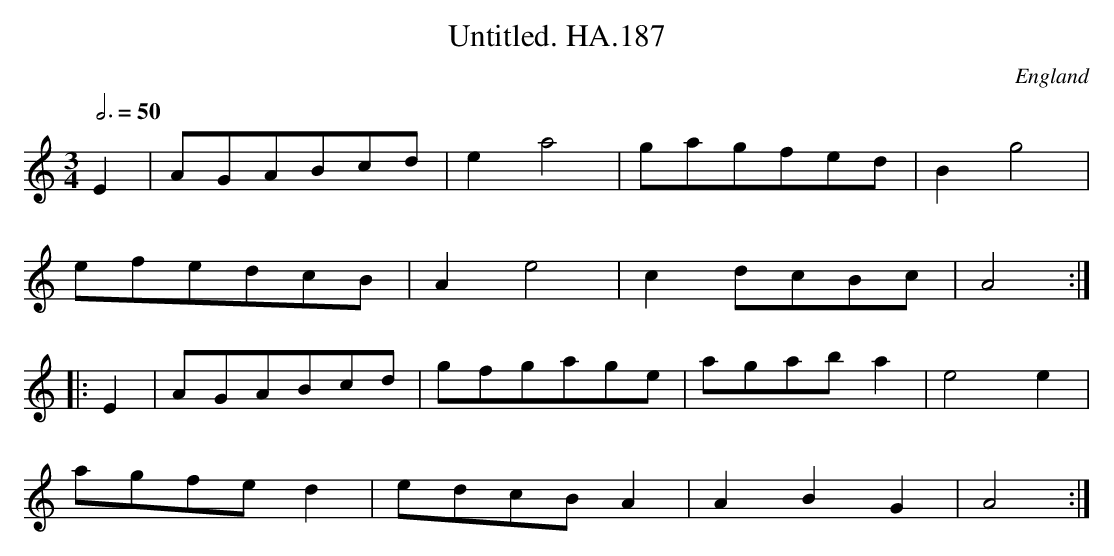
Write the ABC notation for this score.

X:1
T:Untitled. HA.187
L:1/8
M:3/4
O:England
Q:3/4=50
K:Amin
E2|AGABcd|e2a4|gagfed|B2g4|!
efedcB|A2e4|c2dcBc|A4:|!
|:E2|AGABcd|gfgage|agab a2|e4e2|!
agfe d2|edcB A2|A2B2G2|A4:|
